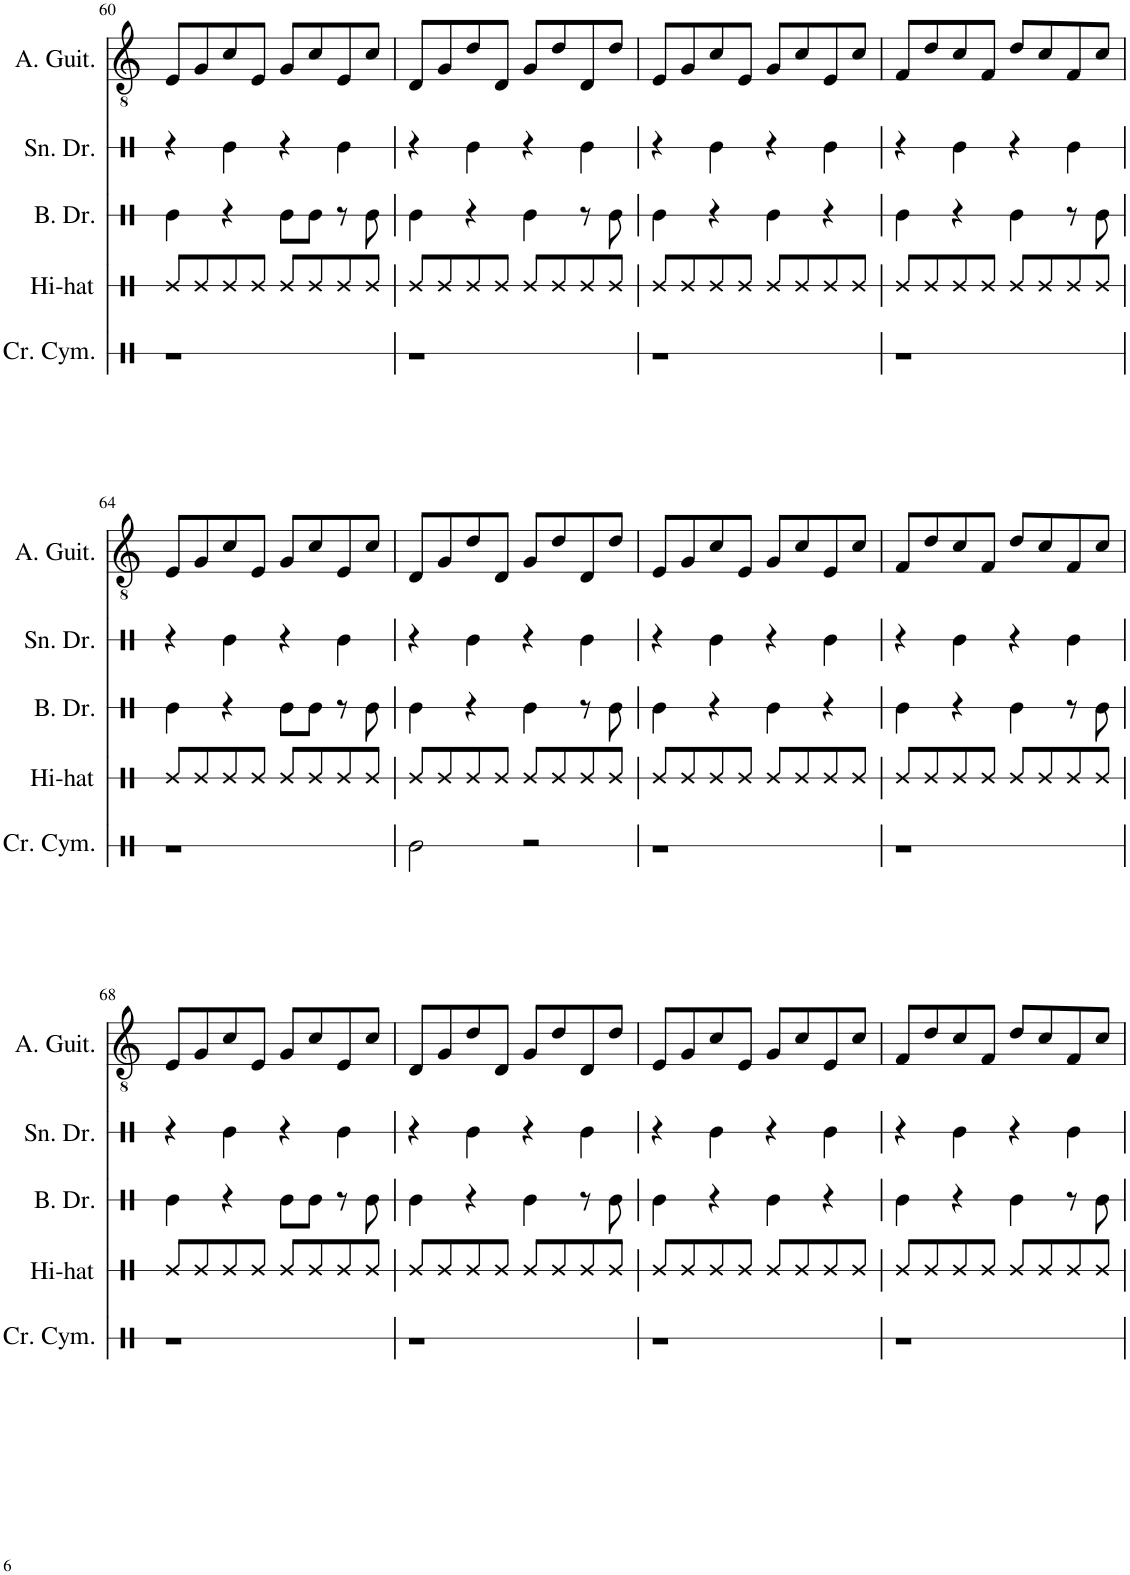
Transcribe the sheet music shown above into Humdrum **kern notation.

**kern	**kern	**kern	**kern	**kern
*part5	*part4	*part3	*part2	*part1
*staff5	*staff4	*staff3	*staff2	*staff1
*I"Crash Cymbal	*I"Hi-hat	*I"Bass Drum	*I"Snare Drum	*I"Alto Guitar
*I'Cr. Cym.	*I'Hi-hat	*I'B. Dr.	*I'Sn. Dr.	*I'A. Guit.
!!LO:PB:g=z
*clefX	*clefX	*clefX	*clefX	*clefGv2
*k[]	*k[]	*k[]	*k[]	*k[]
*M4/4	*M4/4	*M4/4	*M4/4	*M4/4
=60	=60	=60	=60	=60
1r	8Re/L	4Re\	4r	8E/L
.	8Re/	.	.	8G/
.	8Re/	4r	4Re\	8c/
.	8Re/J	.	.	8E/J
.	8Re/L	8Re\L	4r	8G/L
.	8Re/	8Re\J	.	8c/
.	8Re/	8r	4Re\	8E/
.	8Re/J	8Re\	.	8c/J
=61	=61	=61	=61	=61
1r	8Re/L	4Re\	4r	8D/L
.	8Re/	.	.	8G/
.	8Re/	4r	4Re\	8d/
.	8Re/J	.	.	8D/J
.	8Re/L	4Re\	4r	8G/L
.	8Re/	.	.	8d/
.	8Re/	8r	4Re\	8D/
.	8Re/J	8Re\	.	8d/J
=62	=62	=62	=62	=62
1r	8Re/L	4Re\	4r	8E/L
.	8Re/	.	.	8G/
.	8Re/	4r	4Re\	8c/
.	8Re/J	.	.	8E/J
.	8Re/L	4Re\	4r	8G/L
.	8Re/	.	.	8c/
.	8Re/	4r	4Re\	8E/
.	8Re/J	.	.	8c/J
=63	=63	=63	=63	=63
1r	8Re/L	4Re\	4r	8F/L
.	8Re/	.	.	8d/
.	8Re/	4r	4Re\	8c/
.	8Re/J	.	.	8F/J
.	8Re/L	4Re\	4r	8d/L
.	8Re/	.	.	8c/
.	8Re/	8r	4Re\	8F/
.	8Re/J	8Re\	.	8c/J
!!LO:LB:g=z
=64	=64	=64	=64	=64
1r	8Re/L	4Re\	4r	8E/L
.	8Re/	.	.	8G/
.	8Re/	4r	4Re\	8c/
.	8Re/J	.	.	8E/J
.	8Re/L	8Re\L	4r	8G/L
.	8Re/	8Re\J	.	8c/
.	8Re/	8r	4Re\	8E/
.	8Re/J	8Re\	.	8c/J
=65	=65	=65	=65	=65
2Re\	8Re/L	4Re\	4r	8D/L
.	8Re/	.	.	8G/
.	8Re/	4r	4Re\	8d/
.	8Re/J	.	.	8D/J
2r	8Re/L	4Re\	4r	8G/L
.	8Re/	.	.	8d/
.	8Re/	8r	4Re\	8D/
.	8Re/J	8Re\	.	8d/J
=66	=66	=66	=66	=66
1r	8Re/L	4Re\	4r	8E/L
.	8Re/	.	.	8G/
.	8Re/	4r	4Re\	8c/
.	8Re/J	.	.	8E/J
.	8Re/L	4Re\	4r	8G/L
.	8Re/	.	.	8c/
.	8Re/	4r	4Re\	8E/
.	8Re/J	.	.	8c/J
=67	=67	=67	=67	=67
1r	8Re/L	4Re\	4r	8F/L
.	8Re/	.	.	8d/
.	8Re/	4r	4Re\	8c/
.	8Re/J	.	.	8F/J
.	8Re/L	4Re\	4r	8d/L
.	8Re/	.	.	8c/
.	8Re/	8r	4Re\	8F/
.	8Re/J	8Re\	.	8c/J
!!LO:LB:g=z
=68	=68	=68	=68	=68
1r	8Re/L	4Re\	4r	8E/L
.	8Re/	.	.	8G/
.	8Re/	4r	4Re\	8c/
.	8Re/J	.	.	8E/J
.	8Re/L	8Re\L	4r	8G/L
.	8Re/	8Re\J	.	8c/
.	8Re/	8r	4Re\	8E/
.	8Re/J	8Re\	.	8c/J
=69	=69	=69	=69	=69
1r	8Re/L	4Re\	4r	8D/L
.	8Re/	.	.	8G/
.	8Re/	4r	4Re\	8d/
.	8Re/J	.	.	8D/J
.	8Re/L	4Re\	4r	8G/L
.	8Re/	.	.	8d/
.	8Re/	8r	4Re\	8D/
.	8Re/J	8Re\	.	8d/J
=70	=70	=70	=70	=70
1r	8Re/L	4Re\	4r	8E/L
.	8Re/	.	.	8G/
.	8Re/	4r	4Re\	8c/
.	8Re/J	.	.	8E/J
.	8Re/L	4Re\	4r	8G/L
.	8Re/	.	.	8c/
.	8Re/	4r	4Re\	8E/
.	8Re/J	.	.	8c/J
=71	=71	=71	=71	=71
1r	8Re/L	4Re\	4r	8F/L
.	8Re/	.	.	8d/
.	8Re/	4r	4Re\	8c/
.	8Re/J	.	.	8F/J
.	8Re/L	4Re\	4r	8d/L
.	8Re/	.	.	8c/
.	8Re/	8r	4Re\	8F/
.	8Re/J	8Re\	.	8c/J
=	=	=	=	=
*-	*-	*-	*-	*-
